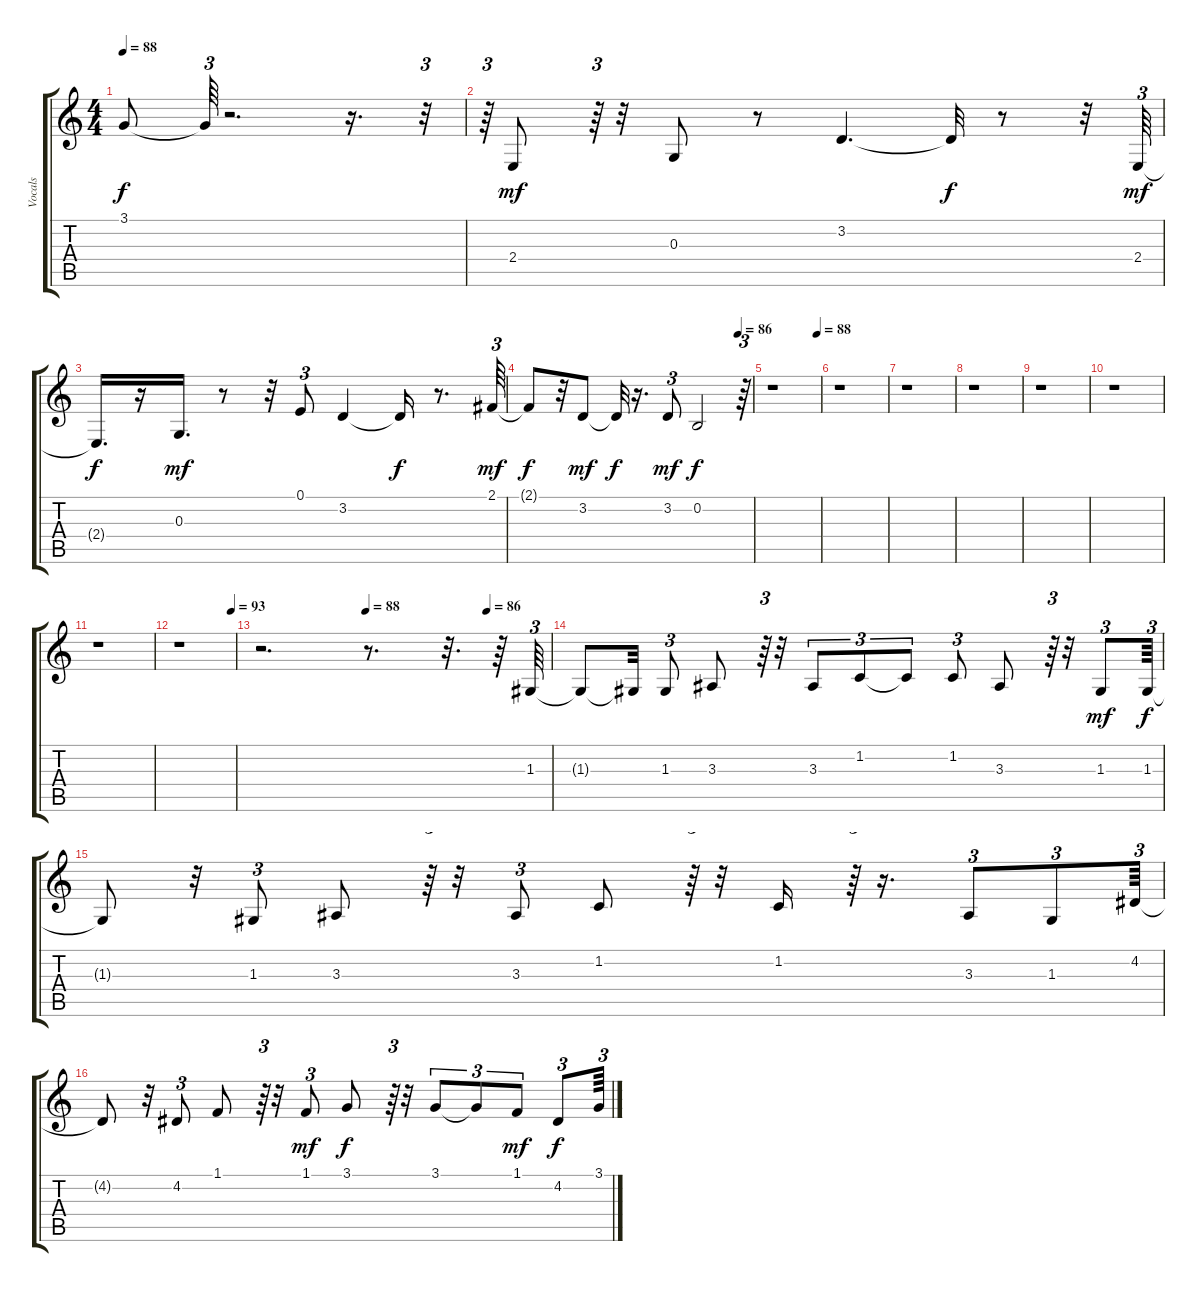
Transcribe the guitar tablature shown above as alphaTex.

\track ("Vocals" "Vocals") {instrument flute}
\staff {score tabs}
\tuning (E4 B3 G3 D3 A2 E2) {hide}
\ts (4 4)
\tempo 88
\clef g2
\ks c
3.1{t}.8{dy f} 3.1{t}.64{tu (3 2)} r.2{d} r.16{d} r.32{tu (3 2)} |
r.64{tu (3 2)} 2.4.8{dy mf} r.64{tu (3 2)} r.32 0.3.8 r.8 3.2.4{d} 3.2{t}.32{dy f} r.8 r.32 2.4.64{tu (3 2) dy mf} |
2.4{t}.16{d dy f} r.16 0.3.16{d dy mf} r.8 r.32 0.1.8{tu (3 2)} 3.2.4 3.2{t}.16{dy f} r.8{d} 2.1.64{tu (3 2) dy mf} |
\tempo (86 0.9375)
2.1{t}.8{dy f} r.32 3.2.8{dy mf} 3.2{t}.32{dy f} r.16{d} 3.2.8{tu (3 2) dy mf} 0.2.2{dy f} r.64{tu (3 2)} |
\tempo (88 0.9375)
r.1 |
r.1 |
r.1 |
r.1 |
r.1 |
r.1 |
r.1 |
\tempo (93 0.9375)
r.1 |
\tempo (88 0.3645833333333333)
\tempo (86 0.78125)
r.2{d} r.8{d} r.32{d} r.64 1.3.64{tu (3 2)} |
1.3{t}.8 1.3{t}.32 1.3.8{tu (3 2)} 3.3.8 r.64{tu (3 2)} r.32 3.3.8{tu (3 2)} 1.2.8{tu (3 2)} 1.2{t}.8{tu (3 2)} 1.2.8{tu (3 2)} 3.3.8 r.64{tu (3 2)} r.32 1.3.8{tu (3 2) dy mf} 1.3.64{tu (3 2) dy f} |
1.3{t}.8 r.32 1.3.8{tu (3 2)} 3.3.8 r.64{tu (3 2)} r.32 3.3.8{tu (3 2)} 1.2.8 r.64{tu (3 2)} r.32 1.2.16 r.64{tu (3 2)} r.16{d} 3.3.8{tu (3 2)} 1.3.8{tu (3 2)} 4.2.64{tu (3 2)} |
4.2{t}.8 r.32 4.2.8{tu (3 2)} 1.1.8 r.64{tu (3 2)} r.32 1.1.8{tu (3 2) dy mf} 3.1.8{dy f} r.64{tu (3 2)} r.32 3.1.8{tu (3 2)} 3.1{t}.8{tu (3 2)} 1.1.8{tu (3 2) dy mf} 4.2.8{tu (3 2) dy f} 3.1.64{tu (3 2)}
